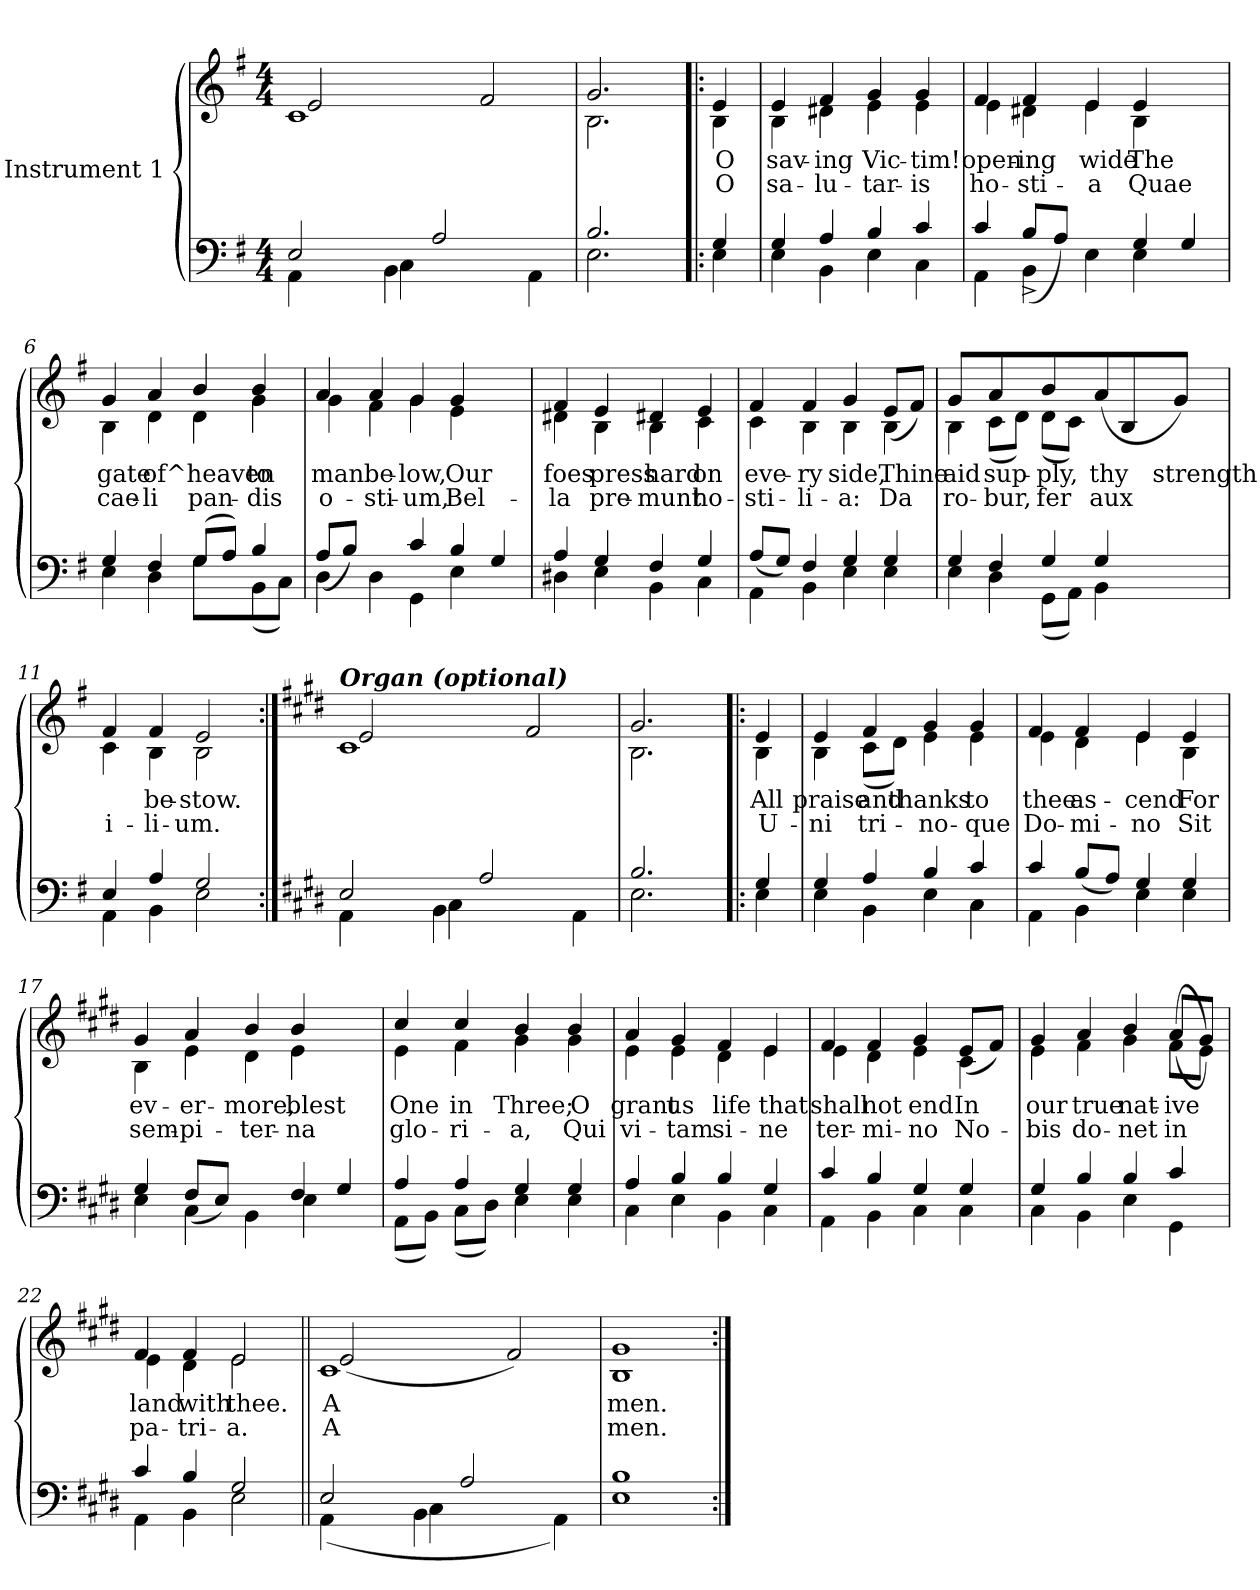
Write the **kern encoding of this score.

**kern	**kern	**text	**text
*part2	*part1	*part1	*part1
*staff2	*staff1	*staff1	*staff1
*I"Instrument 1	*I"Instrument 1	*	*
!!LO:PB:g=z
*stria5	*stria5	*	*
*clefF4	*clefG2	*	*
*k[f#]	*k[f#]	*	*
*G:	*G:	*	*
*M4/4	*M4/4	*	*
=1	=1	=1	=1
*^	*^	*	*
!	!	!	!	!LO:LY:b:cj	!
2E/	4AA\	1c	2e/	.	.
.	4ryy	.	.	.	.
4BB\	4C\	.	1ryy	.	.
2A/	2.ryy	.	.	.	.
!	!	!	!	!LO:LY:b:cj	!
.	.	2f#/	.	.	.
4AA\	.	.	.	.	.
=2	=2	=2	=2	=2	=2
!	!	!	!	!LO:LY:b:cj	!
2.B/	2.E\	2.B\	2.g/	.	.
=3!|:	=3!|:	=3!|:	=3!|:	=3!|:	=3!|:
!	!	!	!	!LO:LY:b:cj	!LO:LY:b:cj
4G/	4E\	4B\	4e/	O	O
=4	=4	=4	=4	=4	=4
!	!	!	!	!LO:LY:b:cj	!LO:LY:b:cj
4E\	4G/	4e/	4B\	sav-	-sa-
!	!	!	!	!LO:LY:b:cj	!LO:LY:b:cj
4BB\	4A/	4f#/	4d#X\	-ing	lu-
!	!	!	!	!LO:LY:b:cj	!LO:LY:b:cj
4B/	4E\	4g/	4e\	-Vic-	-tar-
!	!	!	!	!LO:LY:b:cj	!LO:LY:b:cj
4c/	4C\	4g/	4e\	-tim!	is
=5	=5	=5	=5	=5	=5
!	!	!	!	!LO:LY:b:cj	!LO:LY:b:cj
4AA\	4c/	4f#/	4e\	open-	-ho-
!	!	!	!	!LO:LY:b:cj	!LO:LY:b:cj
4BB\	(>8B^>/L	4f#/	4d#X\	-ing	sti-
.	8A/J)	.	.	.	.
!	!	!	!	!LO:LY:b:cj	!LO:LY:b:cj
4E\	4ryy	4e/	4e\	-wide	a
!	!	!	!	!LO:LY:b:cj	!LO:LY:b:cj
4G/	4E\	4B\	4e/	The	Quae
4G/	4ryy	4ryy	4ryy	.	.
=6	=6	=6	=6	=6	=6
!	!	!	!	!LO:LY:b:cj	!LO:LY:b:cj
4E\	4G/	4g/	4B\	gate	cae-
!	!	!	!	!LO:LY:b:cj	!LO:LY:b:cj
4F#/	4D\	4a/	4d\	-of^heaven	li
!	!	!	!	!LO:LY:b:cj	!LO:LY:b:cj
(>8G/L	8G\L	4b/	4d\	-	-pan-
8A/J)	8ryy	.	.	.	.
!	!	!	!	!LO:LY:b:cj	!LO:LY:b:cj
4B/	(<8BB\	4b/	4g\	-to	dis
.	8C\J)	.	.	.	.
=7	=7	=7	=7	=7	=7
!	!	!	!	!LO:LY:b:cj	!LO:LY:b:cj
4D\	(>8A/L	4a/	4g\	man	o-
.	8B/J)	.	.	.	.
!	!	!	!	!LO:LY:b:cj	!LO:LY:b:cj
4D\	4ryy	4f#\	4a/	-be-	-sti-
!	!	!	!	!LO:LY:b:cj	!LO:LY:b:cj
4c/	4GG\	4g\	4g/	-low,	um,
!	!	!	!	!LO:LY:b:cj	!LO:LY:b:cj
4B/	4E\	4g/	4e\	Our	Bel-
4G/	4ryy	4ryy	4ryy	.	.
!!LO:LB:g=z	!!
=8	=8	=8	=8	=8	=8
!	!	!	!	!LO:LY:b:cj	!LO:LY:b:cj
4A/	4D#X\	4f#/	4d#X\	-foes	la
!	!	!	!	!LO:LY:b:cj	!LO:LY:b:cj
4G/	4E\	4e/	4B\	press	pre-
!	!	!	!	!LO:LY:b:cj	!LO:LY:b:cj
4BB\	4F#/	4B\	4d#X/	-hard	munt
!	!	!	!	!LO:LY:b:cj	!LO:LY:b:cj
4G/	4C\	4c\	4e/	on	ho-
=9	=9	=9	=9	=9	=9
!	!	!	!	!LO:LY:b:cj	!LO:LY:b:cj
4AA\	(>8A/L	4f#/	4c\	-eve-	-sti-
.	8G/J)	.	.	.	.
!	!	!	!	!LO:LY:b:cj	!LO:LY:b:cj
4BB\	4F#/	4B\	4f#/	-ry	li-
!	!	!	!	!LO:LY:b:cj	!LO:LY:b:cj
4G/	4E\	4B\	4g/	-side,	a:
!	!	!	!	!LO:LY:b:cj	!LO:LY:b:cj
4G/	4E\	4B\	(>8e/L	Thine	Da
!	!	!	!	!LO:LY:b:cj	!LO:LY:b:cj
.	.	.	8f#/J)	.	.
=10	=10	=10	=10	=10	=10
!	!	!	!	!LO:LY:b:cj	!LO:LY:b:cj
4G/	4E\	4g/	4B\	aid	ro-
!	!	!	!	!LO:LY:b:cj	!LO:LY:b:cj
4F#/	4D\	4a/	(<8c\L	-sup-	-bur,
!	!	!	!	!LO:LY:b:cj	!LO:LY:b:cj
.	.	.	8d\J)	.	.
!	!	!	!	!LO:LY:b:cj	!LO:LY:b:cj
4G/	(<8GG\L	4b/	(<8d\L	ply,	fer
!	!	!	!	!LO:LY:b:cj	!LO:LY:b:cj
.	8AA\J)	.	8c\J)	.	.
!	!	!	!	!LO:LY:b:cj	!LO:LY:b:cj
4G/	4BB\	(>8a/	2ryy	-thy	aux-
.	.	4B\	.	.	.
4ryy	4ryy	.	.	.	.
!	!	!	!	!LO:LY:b:cj	!LO:LY:b:cj
.	.	8g/J)	.	-strength	-
=11	=11	=11	=11	=11	=11
!	!	!	!	!LO:LY:b:cj	!LO:LY:b:cj
4AA\	4E/	4f#/	4c\	-	-i-
!	!	!	!	!LO:LY:b:cj	!LO:LY:b:cj
4A/	4BB\	4B\	4f#/	-be-	-li-
!	!	!	!	!LO:LY:b:cj	!LO:LY:b:cj
2G/	2E\	2B\	2e/	-stow.	um.
=12:|!	=12:|!	=12:|!	=12:|!	=12:|!	=12:|!
*k[f#c#g#d#]	*	*k[f#c#g#d#]	*	*	*
*E:	*	*E:	*	*	*
!	!	!LO:TX:a:Bi:t=Organ (optional)	!	!	!
!	!	!	!	!LO:LY:b:cj	!
2E/	4AA\	1c#	2e/	.	.
.	4ryy	.	.	.	.
4BB\	4C#\	.	1ryy	.	.
2A/	2.ryy	.	.	.	.
!	!	!	!	!LO:LY:b:cj	!
.	.	2f#/	.	.	.
4AA\	.	.	.	.	.
!!LO:LB:g=z	!!
=13	=13	=13	=13	=13	=13
!	!	!	!	!LO:LY:b:cj	!
2.B/	2.E\	2.B\	2.g#/	.	.
=14!|:	=14!|:	=14!|:	=14!|:	=14!|:	=14!|:
!	!	!	!	!LO:LY:b:cj	!LO:LY:b:cj
4G#/	4E\	4B\	4e/	All	U-
=15	=15	=15	=15	=15	=15
!	!	!	!	!LO:LY:b:cj	!LO:LY:b:cj
4G#/	4E\	4e/	4B\	-praise	ni
!	!	!	!	!LO:LY:b:cj	!LO:LY:b:cj
4BB\	4A/	4f#/	(<8c#\L	and	tri-
!	!	!	!	!LO:LY:b:cj	!LO:LY:b:cj
.	.	.	8d#\J)	-thanks	-
!	!	!	!	!LO:LY:b:cj	!LO:LY:b:cj
4B/	4E\	4e\	4g#/	--	-no-
!	!	!	!	!LO:LY:b:cj	!LO:LY:b:cj
4c#/	4C#\	4g#/	4e\	-to	que
=16	=16	=16	=16	=16	=16
!	!	!	!	!LO:LY:b:cj	!LO:LY:b:cj
4AA\	4c#/	4f#/	4e\	thee	Do-
!	!	!	!	!LO:LY:b:cj	!LO:LY:b:cj
4BB\	(>8B/L	4d#\	4f#/	-as-	-mi-
.	8A/J)	.	.	.	.
!	!	!	!	!LO:LY:b:cj	!LO:LY:b:cj
4G#/	4E\	4e/	4e\	-cend	no
!	!	!	!	!LO:LY:b:cj	!LO:LY:b:cj
4G#/	4E\	4B\	4e/	For	Sit
=17	=17	=17	=17	=17	=17
!	!	!	!	!LO:LY:b:cj	!LO:LY:b:cj
4E\	4G#/	4g#/	4B\	ev-	-sem-
!	!	!	!	!LO:LY:b:cj	!LO:LY:b:cj
4C#\	(>8F#/L	4a/	4e\	-er-	-pi-
.	8E/J)	.	.	.	.
!	!	!	!	!LO:LY:b:cj	!LO:LY:b:cj
4BB\	4ryy	4d#\	4b/	-more,	ter-
!	!	!	!	!LO:LY:b:cj	!LO:LY:b:cj
4F#/	4E\	4b/	4e\	-blest	na
4G#/	4ryy	4ryy	4ryy	.	.
=18	=18	=18	=18	=18	=18
!	!	!	!	!LO:LY:b:cj	!LO:LY:b:cj
4A/	(<8AA\L	4cc#/	4e\	One	glo-
.	8BB\J)	.	.	.	.
!	!	!	!	!LO:LY:b:cj	!LO:LY:b:cj
4A/	(<8C#\L	4cc#/	4f#\	-in	ri-
.	8D#\J)	.	.	.	.
!	!	!	!	!LO:LY:b:cj	!LO:LY:b:cj
4G#/	4E\	4g#\	4b/	-Three;	a,
!	!	!	!	!LO:LY:b:cj	!LO:LY:b:cj
4G#/	4E\	4b/	4g#\	O	Qui
!!LO:LB:g=z	!!
=19	=19	=19	=19	=19	=19
!	!	!	!	!LO:LY:b:cj	!LO:LY:b:cj
4C#\	4A/	4e\	4a/	grant	vi-
!	!	!	!	!LO:LY:b:cj	!LO:LY:b:cj
4E\	4B/	4g#/	4e\	-us	tam
!	!	!	!	!LO:LY:b:cj	!LO:LY:b:cj
4B/	4BB\	4f#/	4d#\	life	si-
!	!	!	!	!LO:LY:b:cj	!LO:LY:b:cj
4G#/	4C#\	4e/	4e\	-that	ne
=20	=20	=20	=20	=20	=20
!	!	!	!	!LO:LY:b:cj	!LO:LY:b:cj
4AA\	4c#/	4f#/	4e\	shall	ter-
!	!	!	!	!LO:LY:b:cj	!LO:LY:b:cj
4B/	4BB\	4d#\	4f#/	-not	mi-
!	!	!	!	!LO:LY:b:cj	!LO:LY:b:cj
4G#/	4C#\	4e\	4g#/	-end	no
!	!	!	!	!LO:LY:b:cj	!LO:LY:b:cj
4C#\	4G#/	4c#\	(>8e/L	In	No-
!	!	!	!	!LO:LY:b:cj	!LO:LY:b:cj
.	.	.	8f#/J)	-	-
=21	=21	=21	=21	=21	=21
!	!	!	!	!LO:LY:b:cj	!LO:LY:b:cj
4G#/	4C#\	4g#/	4e\	-our	bis
!	!	!	!	!LO:LY:b:cj	!LO:LY:b:cj
4B/	4BB\	4f#\	4a/	true	do-
!	!	!	!	!LO:LY:b:cj	!LO:LY:b:cj
4E\	4B/	4g#\	4b/	-nat-	-net
!	!	!	!	!LO:LY:b:cj	!LO:LY:b:cj
4c#/	4GG#\	(<8f#\L	(>8a/L	ive	in
!	!	!	!	!LO:LY:b:cj	!LO:LY:b:cj
.	.	8e\J)	8g#/J)	.	.
=22	=22	=22	=22	=22	=22
!	!	!	!	!LO:LY:b:cj	!LO:LY:b:cj
4AA\	4c#/	4f#/	4e\	land	pa-
!	!	!	!	!LO:LY:b:cj	!LO:LY:b:cj
4BB\	4B/	4f#/	4d#\	-with	tri-
!	!	!	!	!LO:LY:b:cj	!LO:LY:b:cj
2G#/	2E\	2e/	2e\	-thee.	a.
=23||	=23||	=23||	=23||	=23||	=23||
!	!	!	!	!LO:LY:b:cj	!LO:LY:b:cj
2E/	(<4AA\	1c#	(>2e/	A-	-A-
.	4ryy	.	.	.	.
4BB\	4C#\	.	1ryy	.	.
2A/	2.ryy	.	.	.	.
!	!	!	!	!LO:LY:b:cj	!LO:LY:b:cj
.	.	2f#/)	.	--	--
4AA\)	.	.	.	.	.
*v	*v	*	*	*	*
*	*v	*v	*	*
=24	=24	=24	=24
!	!	!LO:LY:b:cj	!LO:LY:b:cj
1B 1E	1B 1g#	-men.	men.
=:|!	=:|!	=:|!	=:|!
*-	*-	*-	*-
